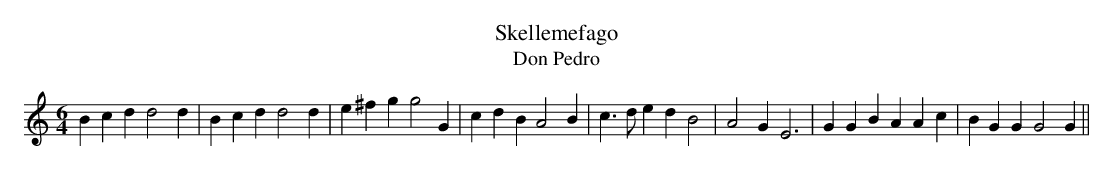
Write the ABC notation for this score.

X:1
T:Skellemefago
T:Don Pedro
M:6/4
L:1/4
K:GMix
Bcd d2d|Bcd d2d|e^fg g2G|cdB A2B|c>de dB2 |A2 G E3 | GGB AAc | BGG G2G||
